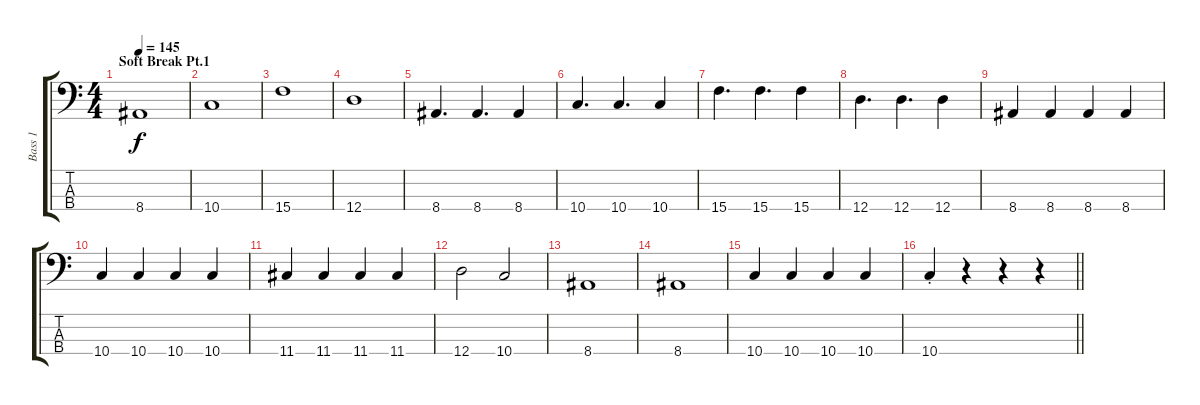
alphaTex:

\track ("Bass 1" "Bass 1") {instrument electricbassfinger}
\staff {score tabs}
\tuning (G2 D2 A1 D1) {hide}
\ts (4 4)
\section ("" "Soft Break Pt.1")
\tempo 145
\clef f4
\ks c
8.4.1{dy f} |
10.4.1 |
15.4.1 |
12.4.1 |
8.4.4{d} 8.4.4{d} 8.4.4 |
10.4.4{d} 10.4.4{d} 10.4.4 |
15.4.4{d} 15.4.4{d} 15.4.4 |
12.4.4{d} 12.4.4{d} 12.4.4 |
8.4.4 8.4.4 8.4.4 8.4.4 |
10.4.4 10.4.4 10.4.4 10.4.4 |
11.4.4 11.4.4 11.4.4 11.4.4 |
12.4.2 10.4.2 |
8.4.1 |
8.4.1 |
10.4.4 10.4.4 10.4.4 10.4.4 |
\barLineRight lightlight
10.4{st}.4 r.4 r.4 r.4
